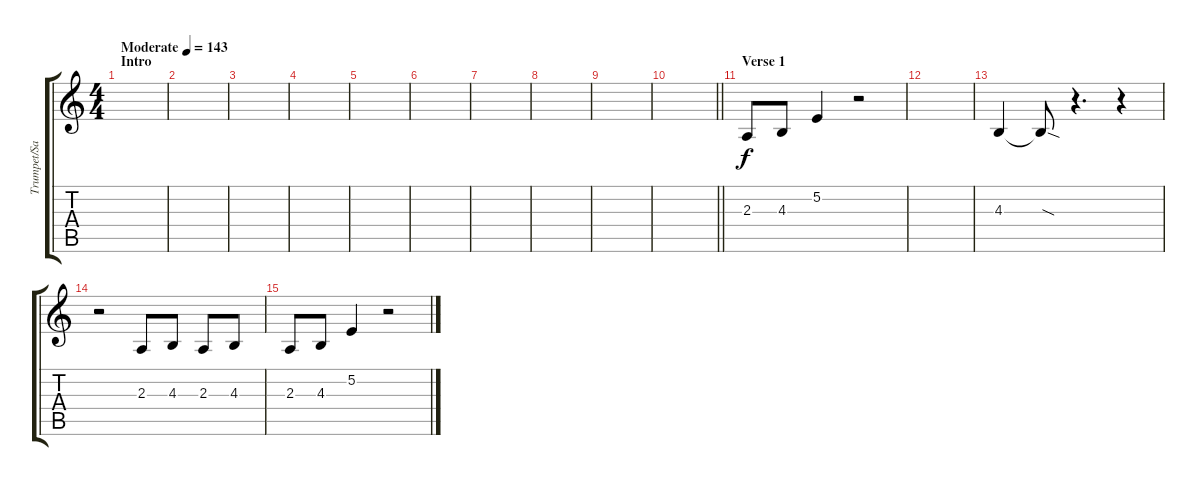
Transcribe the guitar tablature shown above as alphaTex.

\track ("Trumpet/Sax" "Trumpet/Sa") {instrument trumpet}
\staff {score tabs}
\tuning (E4 B3 G3 D3 A2 E2) {hide}
\ts (4 4)
\section ("" "Intro")
\tempo (143 "Moderate")
\clef g2
\ks c
|
|
|
|
|
|
|
|
|
\barLineRight lightlight
|
\section ("" "Verse 1")
2.3.8 4.3.8 5.2.4 r.2 |
|
4.3.4 4.3{sod t}.8 r.4{d} r.4 |
r.2 2.3.8 4.3.8 2.3.8 4.3.8 |
2.3.8 4.3.8 5.2.4 r.2
